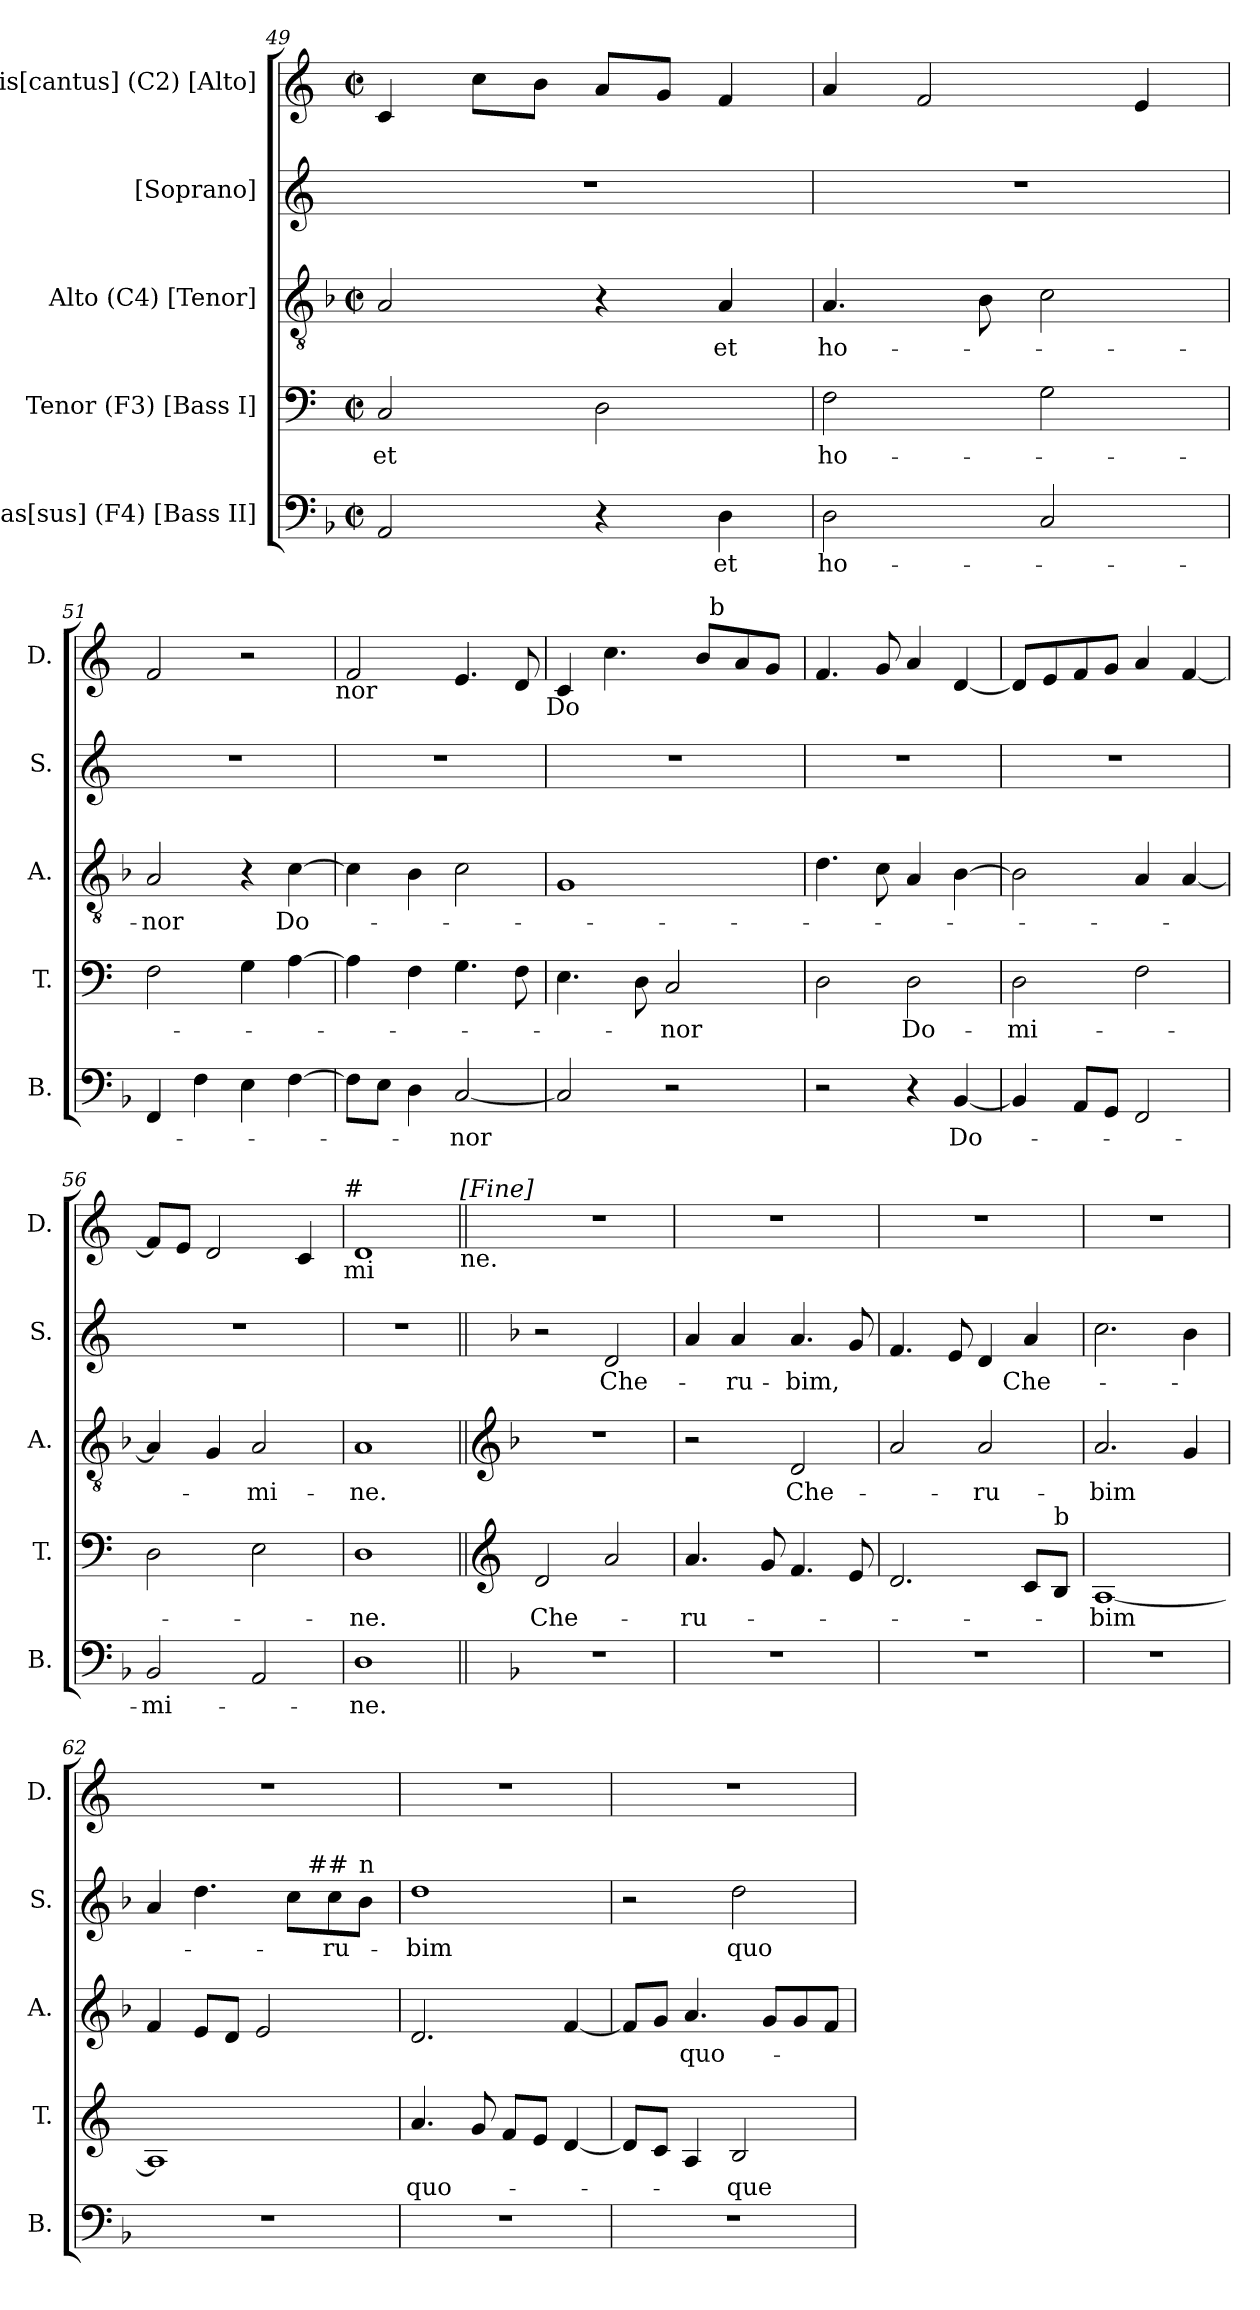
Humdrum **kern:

**kern	**text	**kern	**text	**kern	**text	**kern	**text	**kern
*part5	*part5	*part4	*part4	*part3	*part3	*part2	*part2	*part1
*staff5	*staff5	*staff4	*staff4	*staff3	*staff3	*staff2	*staff2	*staff1
*I"Bas[sus] (F4) [Bass II]	*	*I"Tenor (F3) [Bass I]	*	*I"Alto (C4) [Tenor]	*	*I"[Soprano]	*	*I"Dis[cantus] (C2) [Alto]
*I'B.	*	*I'T.	*	*I'A.	*	*I'S.	*	*I'D.
!!LO:PB:g=z
*clefF4	*	*clefF4	*	*clefGv2	*	*clefG2	*	*clefG2
*	*	*ITrd-3c-5	*	*ITrd-3c-5	*	*ITrd-3c-5	*	*ITrd-3c-5
*k[b-]	*	*k[b-]	*	*k[b-e-]	*	*k[b-]	*	*k[b-]
*F:	*	*F:	*	*B-:	*	*F:	*	*F:
*M2/2	*	*M2/2	*	*M2/2	*	*	*	*M2/2
*met(c|)	*	*met(c|)	*	*met(c|)	*	*	*	*met(c|)
=49	=49	=49	=49	=49	=49	=49	=49	=49
!	!	!	!LO:LY:b	!	!	!	!	!
2AA/	.	2F/	et	2d/	.	1r	.	4f/
.	.	.	.	.	.	.	.	8ff\L
.	.	.	.	.	.	.	.	8ee\J
4r	.	2G\	.	4r	.	.	.	8dd/L
.	.	.	.	.	.	.	.	8cc/J
!	!LO:LY:b	!	!	!	!LO:LY:b	!	!	!
4D\	-et	.	.	4d/	et	.	.	4b-/
=50	=50	=50	=50	=50	=50	=50	=50	=50
!	!LO:LY:b	!	!LO:LY:b	!	!LO:LY:b	!	!	!
2D\	ho-	2B-\	ho-	4.d/	ho-	1r	.	4dd/
.	.	.	.	.	.	.	.	2b-/
.	.	.	.	8e-\	.	.	.	.
2C/	.	2c\	.	2f\	.	.	.	.
.	.	.	.	.	.	.	.	4a/
=51	=51	=51	=51	=51	=51	=51	=51	=51
!	!	!	!	!	!LO:LY:b	!	!	!
4FF/	.	2B-\	.	2d/	-nor	1r	.	2b-/
4F\	.	.	.	.	.	.	.	.
4E\	.	4c\	.	4r	.	.	.	2r
!	!	!	!	!	!LO:LY:b	!	!	!
[>4F\	.	[>4d\	.	[>4f\	Do-	.	.	.
!	!	!	!	!	!	!	!	!LO:TX:b:t=nor
=52	=52	=52	=52	=52	=52	=52	=52	=52
8F\L]	.	4d\]	.	4f\]	.	1r	.	2b-/
8E\J	.	.	.	.	.	.	.	.
4D\	.	4B-\	.	4e-\	.	.	.	.
!	!LO:LY:b	!	!	!	!	!	!	!
[<2C/	-nor	4.c\	.	2f\	.	.	.	4.a/
.	.	8B-\	.	.	.	.	.	8g/
!	!	!	!	!	!	!	!	!LO:TX:b:t=Do
!!LO:LB:g=z
=53	=53	=53	=53	=53	=53	=53	=53	=53
*	*	*	*	*	*	*	*	*^
2C/]	.	4.A\	.	1c	.	1r	.	4f/	2ryy
.	.	.	.	.	.	.	.	4.ff\	.
.	.	8G\	.	.	.	.	.	.	.
!	!	!	!LO:LY:b	!	!	!	!	!	!
2r	.	2F/	-nor	.	.	.	.	.	8ryy
.	.	.	.	.	.	.	.	8ee/L	32ryy
!	!	!	!	!	!	!	!	!	!LO:TX:a:t=b
.	.	.	.	.	.	.	.	.	4ryy
.	.	.	.	.	.	.	.	8dd/	.
.	.	.	.	.	.	.	.	8cc/J	.
.	.	.	.	.	.	.	.	.	16.ryy
*	*	*	*	*	*	*	*	*v	*v
=54	=54	=54	=54	=54	=54	=54	=54	=54
2r	.	2G\	.	4.g\	.	1r	.	4.b-/
.	.	.	.	8f\	.	.	.	8cc/
!	!	!	!LO:LY:b	!	!	!	!	!
4r	.	2G\	Do-	4d/	.	.	.	4dd/
!	!LO:LY:b	!	!	!	!	!	!	!
[<4BB-/	Do-	.	.	[>4e-\	.	.	.	[<4g/
=55	=55	=55	=55	=55	=55	=55	=55	=55
!	!	!	!LO:LY:b	!	!	!	!	!
4BB-/]	.	2G\	-mi-	2e-\]	.	1r	.	8g/L]
.	.	.	.	.	.	.	.	8a/
8AA/L	.	.	.	.	.	.	.	8b-/
8GG/J	.	.	.	.	.	.	.	8cc/J
2FF/	.	2B-\	.	4d/	.	.	.	4dd/
.	.	.	.	[<4d/	.	.	.	[<4b-/
=56	=56	=56	=56	=56	=56	=56	=56	=56
!	!LO:LY:b	!	!	!	!	!	!	!
2BB-/	-mi-	2G\	.	4d/]	.	1r	.	8b-/L]
.	.	.	.	.	.	.	.	8a/J
.	.	.	.	4c/	.	.	.	2g/
!	!	!	!	!	!LO:LY:b	!	!	!
2AA/	.	2A\	.	2d/	-mi-	.	.	.
.	.	.	.	.	.	.	.	4f/
!	!	!	!	!	!	!	!	!LO:TX:a:t=#
!	!	!	!	!	!	!	!	!LO:TX:b:t=mi
=57	=57	=57	=57	=57	=57	=57	=57	=57
!	!LO:LY:b	!	!LO:LY:b	!	!LO:LY:b	!	!	!
1D	-ne.	1G	-ne.	1d	-ne.	1r	.	1g
!	!	!	!	!	!	!	!	!LO:TX:a:B:t=[Fine]
!	!	!	!	!	!	!	!	!LO:TX:b:t=ne.
!!LO:LB:g=z
=58||	=58||	=58||	=58||	=58||	=58||	=58||	=58||	=58||
*	*	*clefG2	*	*clefG2	*	*	*	*
*	*	*	*	*	*	*k[b-e-]	*	*
*	*	*	*	*	*	*B-:	*	*
!	!	!	!LO:LY:b	!	!	!	!	!
1r	.	2g/	Che-	1r	.	2r	.	1r
!	!	!	!	!	!	!	!LO:LY:b	!
.	.	2dd/	.	.	.	2g/	Che-	.
=59	=59	=59	=59	=59	=59	=59	=59	=59
!	!	!	!LO:LY:b	!	!	!	!	!
1r	.	4.dd/	-ru-	2r	.	4dd/	.	1r
!	!	!	!	!	!	!	!LO:LY:b	!
.	.	.	.	.	.	4dd/	-ru-	.
.	.	8cc/	.	.	.	.	.	.
!	!	!	!	!	!LO:LY:b	!	!LO:LY:b	!
.	.	4.b-/	.	2g/	Che-	4.dd/	-bim,	.
.	.	8a/	.	.	.	8cc/	.	.
=60	=60	=60	=60	=60	=60	=60	=60	=60
1r	.	2.g/	.	2dd/	.	4.b-/	.	1r
.	.	.	.	.	.	8a/	.	.
!	!	!	!	!	!LO:LY:b	!	!	!
.	.	.	.	2dd/	-ru-	4g/	.	.
!	!	!	!	!	!	!	!LO:LY:b	!
.	.	8f/L	.	.	.	4dd/	Che-	.
!	!	!LO:TX:a:t=b	!	!	!	!	!	!
.	.	8e/J	.	.	.	.	.	.
=61	=61	=61	=61	=61	=61	=61	=61	=61
!	!	!	!LO:LY:b	!	!LO:LY:b	!	!	!
1r	.	[<1d	-bim	2.dd/	-bim	2.ff\	.	1r
.	.	.	.	4cc/	.	4ee-\	.	.
=62	=62	=62	=62	=62	=62	=62	=62	=62
*	*	*	*	*	*	*^	*	*
1r	.	1d]	.	4b-/	.	4dd/	2ryy	.	1r
.	.	.	.	8a/L	.	4.gg\	.	.	.
.	.	.	.	8g/J	.	.	.	.	.
.	.	.	.	2a/	.	.	8.ryy	.	.
.	.	.	.	.	.	8ff\L	.	.	.
!	!	!	!	!	!	!	!LO:TX:a:t=#	!	!
.	.	.	.	.	.	.	4ryy	.	.
!	!	!	!	!	!	!LO:TX:a:t=#	!	!	!
!	!	!	!	!	!	!	!	!LO:LY:b	!
.	.	.	.	.	.	8ff\	.	-ru-	.
!	!	!	!	!	!	!LO:TX:a:t=n	!	!	!
.	.	.	.	.	.	8ee-\J	.	.	.
.	.	.	.	.	.	.	16ryy	.	.
=63	=63	=63	=63	=63	=63	=63	=63	=63	=63
!	!	!	!LO:LY:b	!	!	!	!	!LO:LY:b	!
*	*	*	*	*	*	*v	*v	*	*
1r	.	4.dd/	quo-	2.g/	.	1gg	-bim	1r
.	.	8cc/	.	.	.	.	.	.
.	.	8b-/L	.	.	.	.	.	.
.	.	8a/J	.	.	.	.	.	.
.	.	[<4g/	.	[<4b-/	.	.	.	.
=64	=64	=64	=64	=64	=64	=64	=64	=64
1r	.	8g/L]	.	8b-/L]	.	2r	.	1r
.	.	8f/J	.	8cc/J	.	.	.	.
!	!	!	!	!	!LO:LY:b	!	!	!
.	.	4d/	.	4.dd/	quo-	.	.	.
!	!	!	!LO:LY:b	!	!	!	!LO:LY:b	!
.	.	2e/	-que	.	.	2gg\	quo-	.
.	.	.	.	8cc/L	.	.	.	.
.	.	.	.	8cc/	.	.	.	.
.	.	.	.	8b-/J	.	.	.	.
=	=	=	=	=	=	=	=	=
*-	*-	*-	*-	*-	*-	*-	*-	*-
